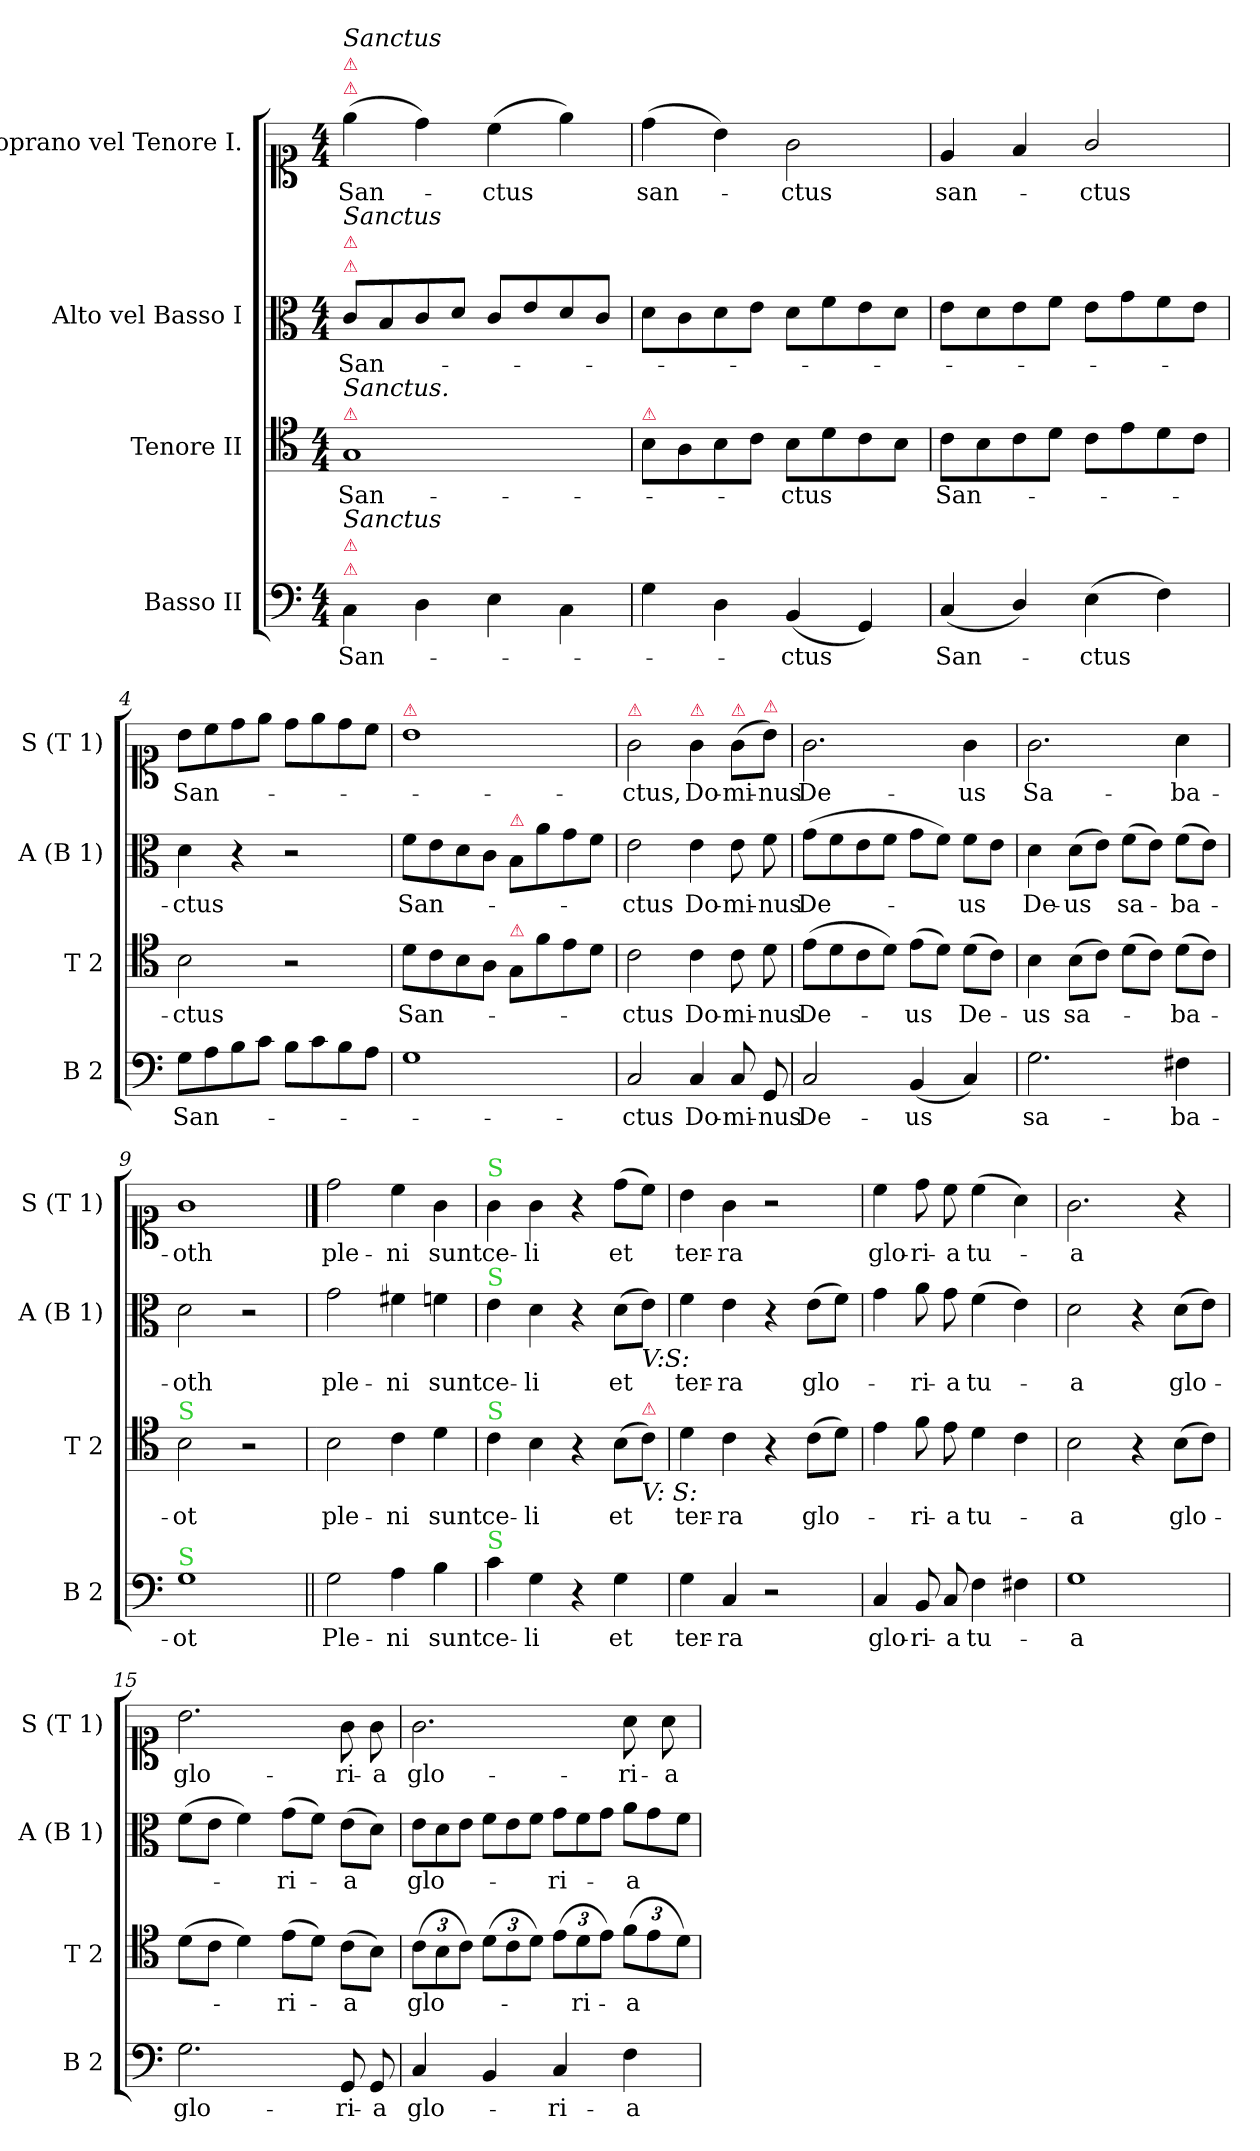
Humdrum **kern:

**kern	**text	**kern	**text	**kern	**text	**kern	**text
*part4	*part4	*part3	*part3	*part2	*part2	*part1	*part1
*staff4	*staff4	*staff3	*staff3	*staff2	*staff2	*staff1	*staff1
*I"Basso II	*	*I"Tenore II	*	*I"Alto vel Basso I	*	*I"Soprano vel Tenore I.	*
*I'B 2	*	*I'T 2	*	*I'A (B 1)	*	*I'S (T 1)	*
*clefF4	*	*clefC4	*	*clefC3	*	*clefC1	*
*k[]	*	*k[]	*	*k[]	*	*k[]	*
*M4/4	*	*M4/4	*	*M4/4	*	*M4/4	*
=1	=1	=1	=1	=1	=1	=1	=1
!	!	!	!	!	!	!LO:TX:a:color=crimson:t=⚠	!
!	!	!	!	!	!	!LO:TX:a:color=crimson:t=⚠	!
!	!	!	!	!	!	!LO:TX:a:i:t=Sanctus	!
!	!	!	!	!LO:TX:a:color=crimson:t=⚠	!	!	!
!	!	!	!	!LO:TX:a:color=crimson:t=⚠	!	!	!
!	!	!	!	!LO:TX:a:i:t=Sanctus	!	!	!
!	!	!LO:TX:a:color=crimson:t=⚠	!	!	!	!	!
!	!	!LO:TX:a:i:t=Sanctus.	!	!	!	!	!
!LO:TX:a:color=crimson:t=⚠	!	!	!	!	!	!	!
!LO:TX:a:color=crimson:t=⚠	!	!	!	!	!	!	!
!LO:TX:a:i:t=Sanctus	!	!	!	!	!	!	!
4C\	San-	1G	San-	8c/L	San-	(>4ee\	San-
.	.	.	.	8B/	.	.	.
4D\	.	.	.	8c/	.	4dd\)	.
.	.	.	.	8d/J	.	.	.
4E\	.	.	.	8c/L	.	(>4cc\	-ctus
.	.	.	.	8e/	.	.	.
4C\	.	.	.	8d/	.	4ee\)	.
.	.	.	.	8c/J	.	.	.
=2	=2	=2	=2	=2	=2	=2	=2
!	!	!LO:TX:a:color=crimson:t=⚠	!	!	!	!	!
4G\	.	8B\L	.	8d\L	.	(>4dd\	san-
.	.	8A\	.	8c\	.	.	.
4D\	.	8B\	.	8d\	.	4b\)	.
.	.	8c\J	.	8e\J	.	.	.
(<4BB/	-ctus	8B\L	-ctus	8d\L	.	2g\	-ctus
.	.	8d\	.	8f\	.	.	.
4GG/)	.	8c\	.	8e\	.	.	.
.	.	8B\J	.	8d\J	.	.	.
=3	=3	=3	=3	=3	=3	=3	=3
(<4C/	San-	8c\L	San-	8e\L	.	4e/	san-
.	.	8B\	.	8d\	.	.	.
4D/)	.	8c\	.	8e\	.	4f/	.
.	.	8d\J	.	8f\J	.	.	.
(>4E\	-ctus	8c\L	.	8e\L	.	2g/	-ctus
.	.	8e\	.	8g\	.	.	.
4F\)	.	8d\	.	8f\	.	.	.
.	.	8c\J	.	8e\J	.	.	.
=4	=4	=4	=4	=4	=4	=4	=4
8G\L	San-	2B\	-ctus	4d\	-ctus	8b\L	San-
8A\	.	.	.	.	.	8cc\	.
8B\	.	.	.	4r	.	8dd\	.
8c\J	.	.	.	.	.	8ee\J	.
8B\L	.	2r	.	2r	.	8dd\L	.
8c\	.	.	.	.	.	8ee\	.
8B\	.	.	.	.	.	8dd\	.
8A\J	.	.	.	.	.	8cc\J	.
=5	=5	=5	=5	=5	=5	=5	=5
!	!	!	!	!	!	!LO:TX:a:color=crimson:t=⚠	!
1G	.	8d\L	San-	8f\L	San-	1b	.
.	.	8c\	.	8e\	.	.	.
.	.	8B\	.	8d\	.	.	.
.	.	8A\J	.	8c\J	.	.	.
!	!	!	!	!LO:TX:a:color=crimson:t=⚠	!	!	!
!	!	!LO:TX:a:color=crimson:t=⚠	!	!	!	!	!
.	.	8G/L	.	8B/L	.	.	.
.	.	8f\	.	8a\	.	.	.
.	.	8e\	.	8g\	.	.	.
.	.	8d\J	.	8f\J	.	.	.
=6	=6	=6	=6	=6	=6	=6	=6
!	!	!	!	!	!	!LO:TX:a:color=crimson:t=⚠	!
2C/	-ctus	2c\	-ctus	2e\	-ctus	2g\	-ctus,
!	!	!	!	!	!	!LO:TX:a:color=crimson:t=⚠	!
4C/	Do-	4c\	Do-	4e\	Do-	4g\	Do-
!	!	!	!	!	!	!LO:TX:a:color=crimson:t=⚠	!
8C/	-mi-	8c\	-mi-	8e\	-mi-	(>8g\L	-mi-
!	!	!	!	!	!	!LO:TX:a:color=crimson:t=⚠	!
8GG/	-nus	8d\	-nus	8f\	-nus	8b\J)	-nus
=7	=7	=7	=7	=7	=7	=7	=7
2C/	De-	(>8e\L	De-	(>8g\L	De-	2.g\	De-
.	.	8d\	.	8f\	.	.	.
.	.	8c\	.	8e\	.	.	.
.	.	8d\J)	.	8f\J	.	.	.
(<4BB/	-us	(>8e\L	-us	8g\L	.	.	.
.	.	8d\J)	.	8f\J)	.	.	.
4C/)	.	(>8d\L	De-	8f\L	-us	4g\	-us
.	.	8c\J)	.	8e\J	.	.	.
=8	=8	=8	=8	=8	=8	=8	=8
2.G\	sa-	4B\	-us	4d\	De-	2.g\	Sa-
.	.	(>8B\L	sa-	(>8d\L	-us	.	.
.	.	8c\J)	.	8e\J)	.	.	.
.	.	(>8d\L	.	(>8f\L	sa-	.	.
.	.	8c\J)	.	8e\J)	.	.	.
4F#X\	-ba-	(>8d\L	-ba-	(>8f\L	-ba-	4a\	-ba-
.	.	8c\J)	.	8e\J)	.	.	.
=9	=9	=9	=9	=9	=9	=9	=9
!	!	!LO:TX:a:color=limegreen:t=S	!	!	!	!	!
!LO:TX:a:color=limegreen:t=S	!	!	!	!	!	!	!
1G	-ot	2B\	-ot	2d\	-oth	1g	-oth
.	.	2r	.	2r	.	.	.
=10||	==10	=10	==10	=10	==10	==10	==10
2G\	Ple-	2B\	ple-	2g\	ple-	2dd\	ple-
4A\	-ni	4c\	-ni	4f#X\	-ni	4cc\	-ni
4B\	sunt	4d\	sunt	4fn\	sunt	4g\	sunt
=11	=11	=11	=11	=11	=11	=11	=11
!	!	!	!	!	!	!LO:TX:a:color=limegreen:t=S	!
!	!	!	!	!LO:TX:a:color=limegreen:t=S	!	!	!
!	!	!LO:TX:a:color=limegreen:t=S	!	!	!	!	!
!LO:TX:a:color=limegreen:t=S	!	!	!	!	!	!	!
4c\	ce-	4c\	ce-	4e\	ce-	4g\	ce-
4G\	-li	4B\	-li	4d\	-li	4g\	-li
4r	.	4r	.	4r	.	4r	.
4G\	et	(>8B\L	et	(>8d\L	et	(>8dd\L	et
!	!	!	!	!LO:TX:b:i:t=V&colon;S&colon;	!	!	!
!	!	!LO:TX:a:color=crimson:t=⚠	!	!	!	!	!
!	!	!LO:TX:b:i:t=V&colon; S&colon;	!	!	!	!	!
.	.	8c\J)	.	8e\J)	.	8cc\J)	.
=12	=12	=12	=12	=12	=12	=12	=12
4G\	ter-	4d\	ter-	4f\	ter-	4b\	ter-
4C/	-ra	4c\	-ra	4e\	-ra	4g\	-ra
2r	.	4r	.	4r	.	2r	.
.	.	(>8c\L	glo-	(>8e\L	glo-	.	.
.	.	8d\J)	.	8f\J)	.	.	.
=13	=13	=13	=13	=13	=13	=13	=13
4C/	glo-	4e\	.	4g\	.	4cc\	glo-
8BB/	-ri-	8f\	-ri-	8a\	-ri-	8dd\	-ri-
8C/	-a	8e\	-a	8g\	-a	8cc\	-a
4F\	tu-	4d\	tu-	(>4f\	tu-	(>4cc\	tu-
4F#X\	.	4c\	.	4e\)	.	4a\)	.
=14	=14	=14	=14	=14	=14	=14	=14
1G	-a	2B\	-a	2d\	-a	2.g\	-a
.	.	4r	.	4r	.	.	.
.	.	(>8B\L	glo-	(>8d\L	glo-	4r	.
.	.	8c\J)	.	8e\J)	.	.	.
=15	=15	=15	=15	=15	=15	=15	=15
2.G\	glo-	(>8d\L	.	(>8f\L	.	2.b\	glo-
.	.	8c\J	.	8e\J	.	.	.
.	.	4d\)	.	4f\)	.	.	.
.	.	(>8e\L	-ri-	(>8g\L	-ri-	.	.
.	.	8d\J)	.	8f\J)	.	.	.
8GG/	-ri-	(>8c\L	-a	(>8e\L	-a	8g\	-ri-
8GG/	-a	8B\J)	.	8d\J)	.	8g\	-a
=16	=16	=16	=16	=16	=16	=16	=16
*	*	*	*	*Xtuplet	*	*	*
4C/	glo-	(>12c\L	glo-	12e\L	glo-	2.g\	glo-
.	.	12B\	.	12d\	.	.	.
.	.	12c\J)	.	12e\J	.	.	.
4BB/	.	(>12d\L	.	12f\L	.	.	.
.	.	12c\	.	12e\	.	.	.
.	.	12d\J)	.	12f\J	.	.	.
4C/	-ri-	(>12e\L	.	12g\L	-ri-	.	.
.	.	12d\	-ri-	12f\	.	.	.
.	.	12e\J)	.	12g\J	.	.	.
4F\	-a	(>12f\L	-a	12a\L	-a	8a\	-ri-
.	.	12e\	.	12g\	.	.	.
.	.	.	.	.	.	8a\	-a
.	.	12d\J)	.	12f\J	.	.	.
=	=	=	=	=	=	=	=
*-	*-	*-	*-	*-	*-	*-	*-
